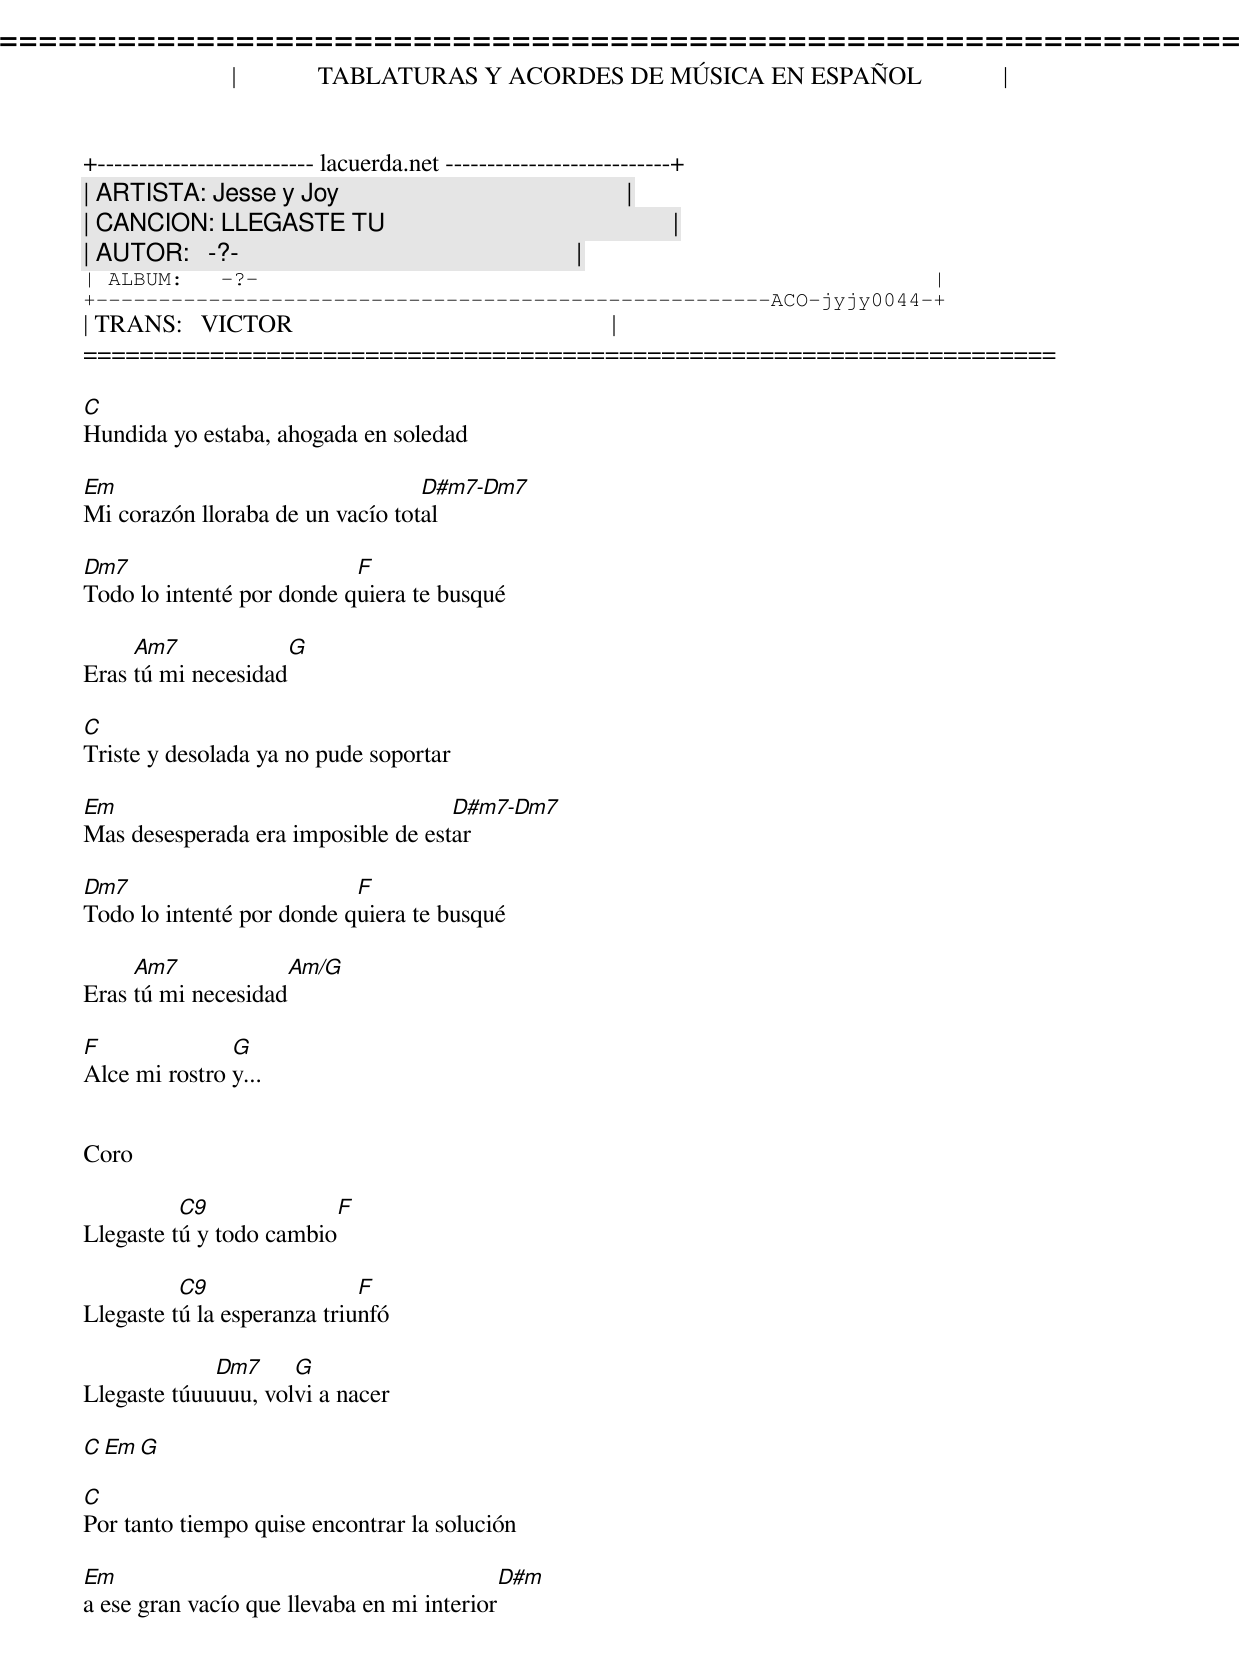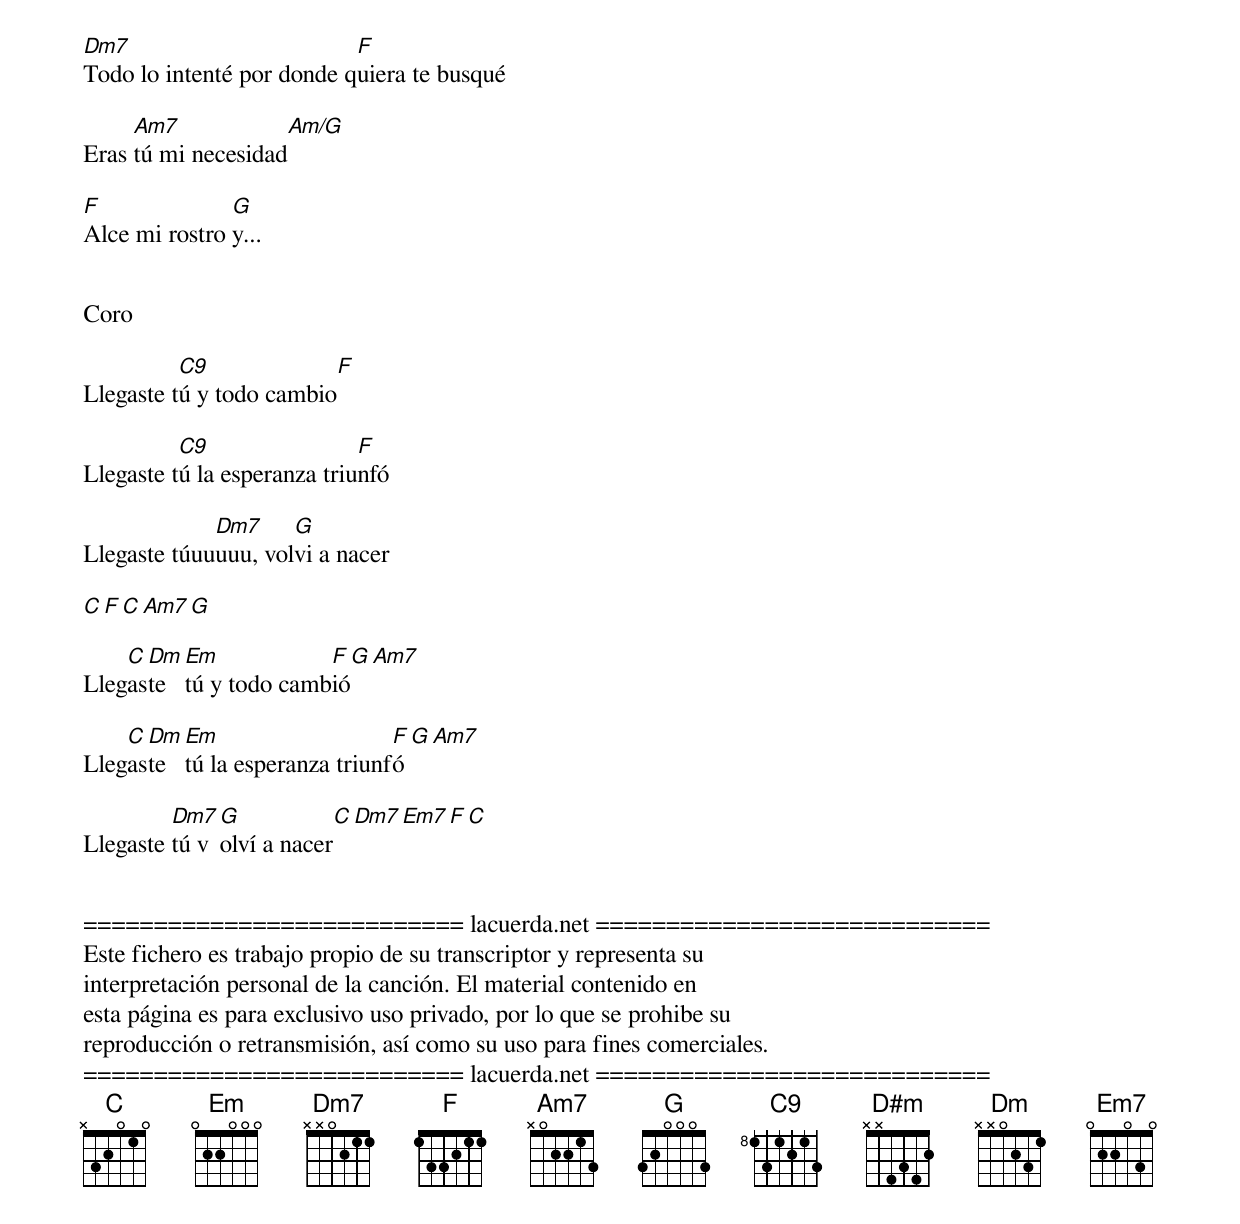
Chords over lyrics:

=====================================================================
|             TABLATURAS Y ACORDES DE MÚSICA EN ESPAÑOL             |
+-------------------------- lacuerda.net ---------------------------+
| ARTISTA: Jesse y Joy                                              |
| CANCION: LLEGASTE TU                                              |
| AUTOR:   -?-                                                      |
| ALBUM:   -?-                                                      |
+------------------------------------------------------ACO-jyjy0044-+
| TRANS:   VICTOR                                                   |
=====================================================================

C
Hundida yo estaba, ahogada en soledad

Em                                D#m7-Dm7
Mi corazón lloraba de un vacío total

Dm7                        F
Todo lo intenté por donde quiera te busqué

     Am7                G
Eras tú mi necesidad

C
Triste y desolada ya no pude soportar

Em                                  D#m7-Dm7
Mas desesperada era imposible de estar

Dm7                        F
Todo lo intenté por donde quiera te busqué

     Am7                Am/G
Eras tú mi necesidad

F              G
Alce mi rostro y...


Coro

          C9             F
Llegaste tú y todo cambio

          C9                 F
Llegaste tú la esperanza triunfó

             Dm7     G
Llegaste túuuuuu, volvi a nacer

C Em  G

C
Por tanto tiempo quise encontrar la solución

Em                                          D#m
a ese gran vacío que llevaba en mi interior

Dm7                        F
Todo lo intenté por donde quiera te busqué

     Am7                Am/G
Eras tú mi necesidad

F              G
Alce mi rostro y...


Coro

          C9             F
Llegaste tú y todo cambio

          C9                 F
Llegaste tú la esperanza triunfó

             Dm7     G
Llegaste túuuuuu, volvi a nacer

C F C Am7  G

    C Dm Em            F  G Am7
Llegaste tú y todo cambió

    C Dm Em                    F  G Am7
Llegaste tú la esperanza triunfó

         Dm7 G           C Dm7 Em7 F  C
Llegaste tú volví a nacer


=========================== lacuerda.net ============================
Este fichero es trabajo propio de su transcriptor y representa su
interpretación personal de la canción. El material contenido en
esta página es para exclusivo uso privado, por lo que se prohibe su
reproducción o retransmisión, así como su uso para fines comerciales.
=========================== lacuerda.net ============================
